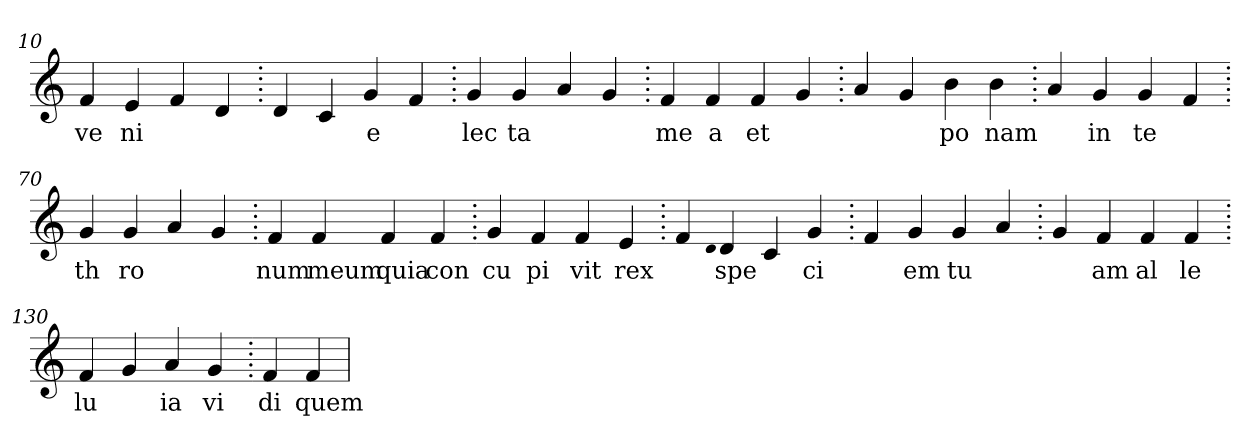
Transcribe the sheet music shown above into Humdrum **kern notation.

**kern	**text
*part1	*part1
*staff1	*staff1
*clefG2	*
=10.	=10.
4f	ve
4e	ni
4f	.
4d	.
=20.	=20.
4d	.
4c	.
4g	e
4f	.
=30.	=30.
4g	lec
4g	ta
4a	.
4g	.
=40.	=40.
4f	me
4f	a
4f	et
4g	.
=50.	=50.
4a	.
4g	.
4b	po
4b	nam
=60.	=60.
4a	.
4g	in
4g	te
4f	.
=70.	=70.
4g	th
4g	ro
4a	.
4g	.
=80.	=80.
4f	num
4f	meum
4f	quia
4f	con
=90.	=90.
4g	cu
4f	pi
4f	vit
4e	rex
=100.	=100.
4f	.
qqd	.
4d	spe
4c	.
4g	ci
=110.	=110.
4f	.
4g	em
4g	tu
4a	.
=120.	=120.
4g	.
4f	am
4f	al
4f	le
=130.	=130.
4f	lu
4g	.
4a	ia
4g	vi
=140.	=140.
4f	di
4f	quem
=	=
*-	*-
